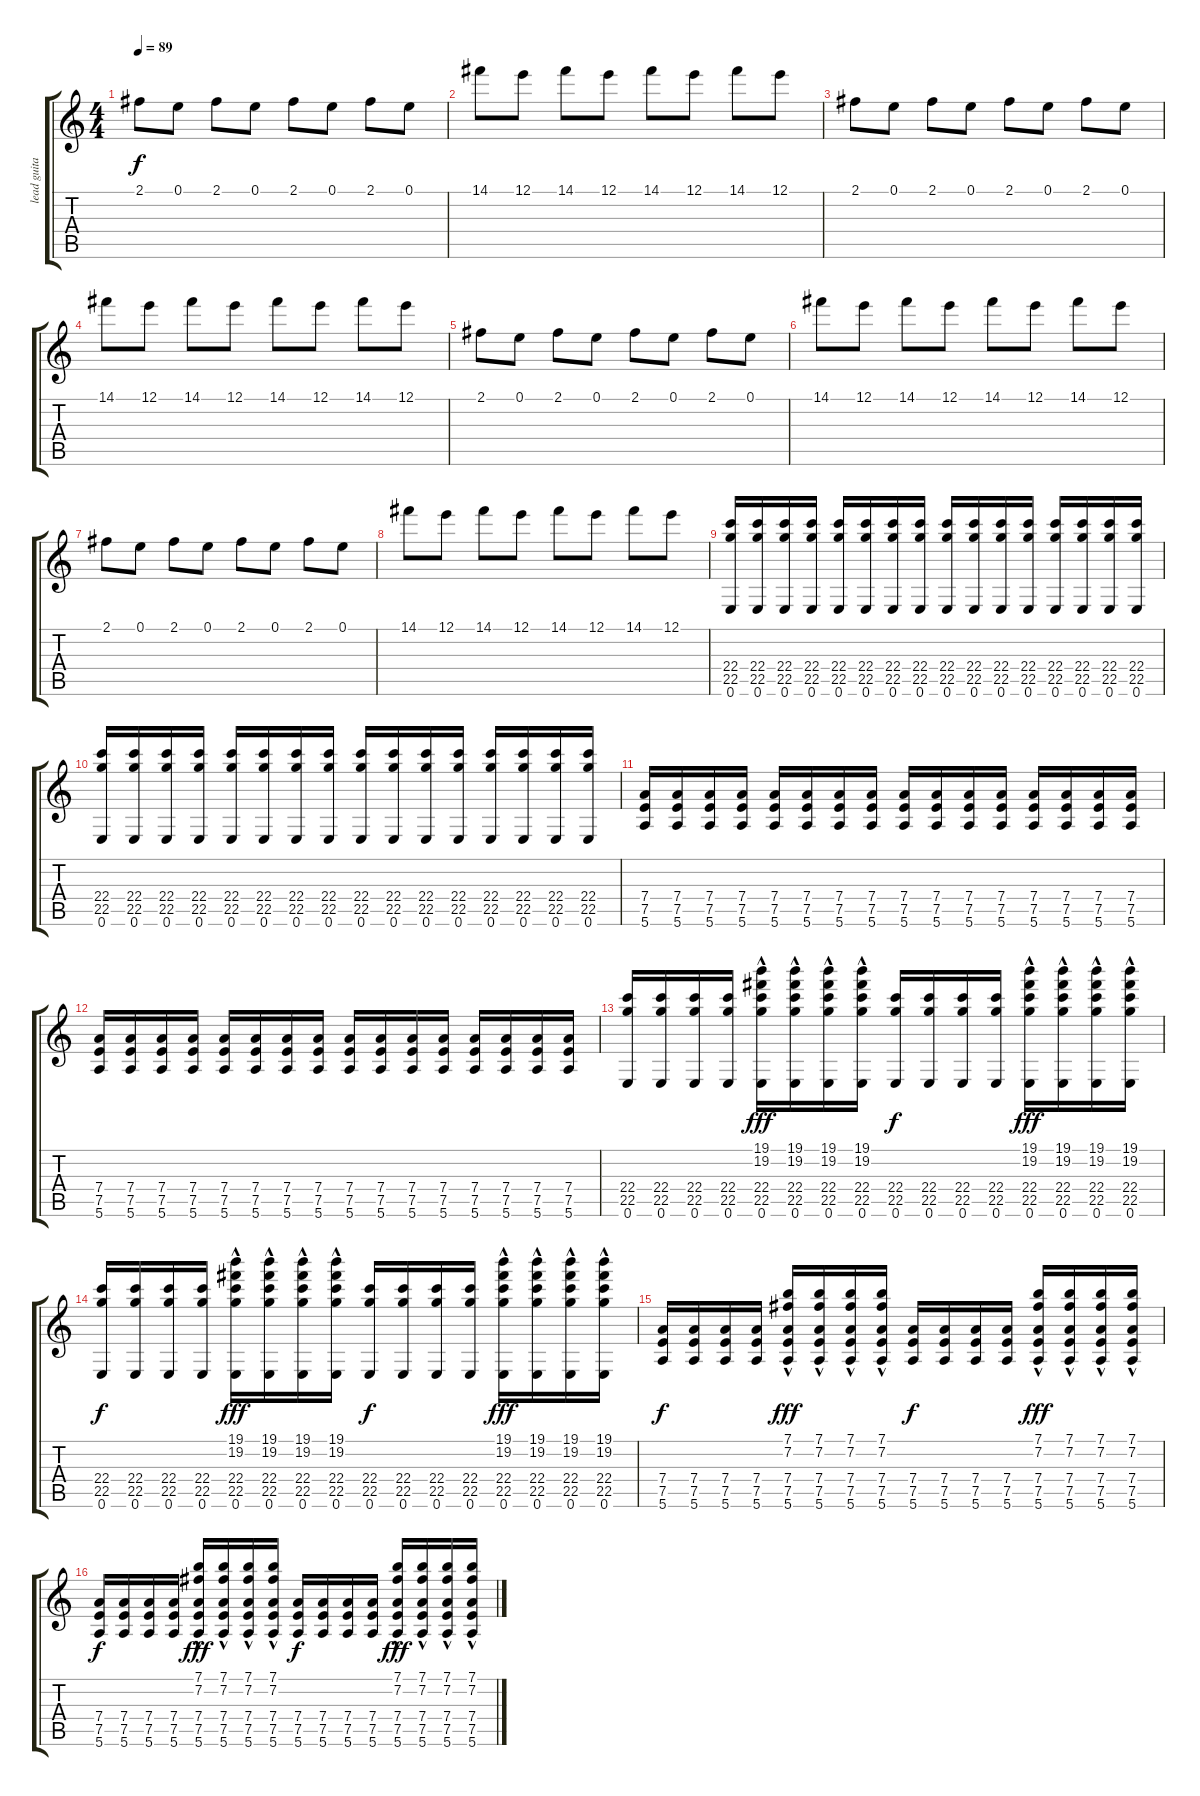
\track ("lead guitar" "lead guita") {instrument overdrivenguitar}
\staff {score tabs}
\tuning (E4 B3 G3 D3 A2 E2) {hide}
\ts (4 4)
\tempo 89
\clef g2
\ks c
2.1.8{dy f volume 3} 0.1.8 2.1.8 0.1.8 2.1.8 0.1.8 2.1.8 0.1.8 |
14.1.8 12.1.8 14.1.8 12.1.8 14.1.8 12.1.8 14.1.8 12.1.8 |
2.1.8{volume 3} 0.1.8 2.1.8 0.1.8 2.1.8 0.1.8 2.1.8 0.1.8 |
14.1.8 12.1.8 14.1.8 12.1.8 14.1.8 12.1.8 14.1.8 12.1.8 |
2.1.8{volume 3} 0.1.8 2.1.8 0.1.8 2.1.8 0.1.8 2.1.8 0.1.8 |
14.1.8 12.1.8 14.1.8 12.1.8 14.1.8 12.1.8 14.1.8 12.1.8 |
2.1.8{volume 3} 0.1.8 2.1.8 0.1.8 2.1.8 0.1.8 2.1.8 0.1.8 |
14.1.8 12.1.8 14.1.8 12.1.8 14.1.8 12.1.8 14.1.8 12.1.8 |
(22.4 22.5 0.6).16{volume 7} (22.4 22.5 0.6).16 (22.4 22.5 0.6).16 (22.4 22.5 0.6).16 (22.4 22.5 0.6).16 (22.4 22.5 0.6).16 (22.4 22.5 0.6).16 (22.4 22.5 0.6).16 (22.4 22.5 0.6).16{volume 7} (22.4 22.5 0.6).16 (22.4 22.5 0.6).16 (22.4 22.5 0.6).16 (22.4 22.5 0.6).16 (22.4 22.5 0.6).16 (22.4 22.5 0.6).16 (22.4 22.5 0.6).16 |
(22.4 22.5 0.6).16{volume 7} (22.4 22.5 0.6).16 (22.4 22.5 0.6).16 (22.4 22.5 0.6).16 (22.4 22.5 0.6).16 (22.4 22.5 0.6).16 (22.4 22.5 0.6).16 (22.4 22.5 0.6).16 (22.4 22.5 0.6).16{volume 7} (22.4 22.5 0.6).16 (22.4 22.5 0.6).16 (22.4 22.5 0.6).16 (22.4 22.5 0.6).16 (22.4 22.5 0.6).16 (22.4 22.5 0.6).16 (22.4 22.5 0.6).16 |
(7.4 7.5 5.6).16 (7.4 7.5 5.6).16 (7.4 7.5 5.6).16 (7.4 7.5 5.6).16 (7.4 7.5 5.6).16 (7.4 7.5 5.6).16 (7.4 7.5 5.6).16 (7.4 7.5 5.6).16 (7.4 7.5 5.6).16 (7.4 7.5 5.6).16 (7.4 7.5 5.6).16 (7.4 7.5 5.6).16 (7.4 7.5 5.6).16 (7.4 7.5 5.6).16 (7.4 7.5 5.6).16 (7.4 7.5 5.6).16 |
(7.4 7.5 5.6).16 (7.4 7.5 5.6).16 (7.4 7.5 5.6).16 (7.4 7.5 5.6).16 (7.4 7.5 5.6).16 (7.4 7.5 5.6).16 (7.4 7.5 5.6).16 (7.4 7.5 5.6).16 (7.4 7.5 5.6).16 (7.4 7.5 5.6).16 (7.4 7.5 5.6).16 (7.4 7.5 5.6).16 (7.4 7.5 5.6).16 (7.4 7.5 5.6).16 (7.4 7.5 5.6).16 (7.4 7.5 5.6).16 |
(22.4 22.5 0.6).16{volume 7} (22.4 22.5 0.6).16 (22.4 22.5 0.6).16 (22.4 22.5 0.6).16 (19.1{hac} 19.2{hac} 22.4 22.5 0.6).16{dy fff} (19.1{hac} 19.2{hac} 22.4 22.5 0.6).16 (19.1{hac} 19.2{hac} 22.4 22.5 0.6).16 (19.1{hac} 19.2{hac} 22.4 22.5 0.6).16 (22.4 22.5 0.6).16{dy f volume 7} (22.4 22.5 0.6).16 (22.4 22.5 0.6).16 (22.4 22.5 0.6).16 (19.1{hac} 19.2{hac} 22.4 22.5 0.6).16{dy fff} (19.1{hac} 19.2{hac} 22.4 22.5 0.6).16 (19.1{hac} 19.2{hac} 22.4 22.5 0.6).16 (19.1{hac} 19.2{hac} 22.4 22.5 0.6).16 |
(22.4 22.5 0.6).16{dy f volume 7} (22.4 22.5 0.6).16 (22.4 22.5 0.6).16 (22.4 22.5 0.6).16 (19.1{hac} 19.2{hac} 22.4 22.5 0.6).16{dy fff} (19.1{hac} 19.2{hac} 22.4 22.5 0.6).16 (19.1{hac} 19.2{hac} 22.4 22.5 0.6).16 (19.1{hac} 19.2{hac} 22.4 22.5 0.6).16 (22.4 22.5 0.6).16{dy f volume 7} (22.4 22.5 0.6).16 (22.4 22.5 0.6).16 (22.4 22.5 0.6).16 (19.1{hac} 19.2{hac} 22.4 22.5 0.6).16{dy fff} (19.1{hac} 19.2{hac} 22.4 22.5 0.6).16 (19.1{hac} 19.2{hac} 22.4 22.5 0.6).16 (19.1{hac} 19.2{hac} 22.4 22.5 0.6).16 |
(7.4 7.5 5.6).16{dy f} (7.4 7.5 5.6).16 (7.4 7.5 5.6).16 (7.4 7.5 5.6).16 (7.1{hac} 7.2{hac} 7.4 7.5 5.6).16{dy fff} (7.1{hac} 7.2{hac} 7.4 7.5 5.6).16 (7.1{hac} 7.2{hac} 7.4 7.5 5.6).16 (7.1{hac} 7.2{hac} 7.4 7.5 5.6).16 (7.4 7.5 5.6).16{dy f} (7.4 7.5 5.6).16 (7.4 7.5 5.6).16 (7.4 7.5 5.6).16 (7.1{hac} 7.2{hac} 7.4 7.5 5.6).16{dy fff} (7.1{hac} 7.2{hac} 7.4 7.5 5.6).16 (7.1{hac} 7.2{hac} 7.4 7.5 5.6).16 (7.1{hac} 7.2{hac} 7.4 7.5 5.6).16 |
(7.4 7.5 5.6).16{dy f} (7.4 7.5 5.6).16 (7.4 7.5 5.6).16 (7.4 7.5 5.6).16 (7.1{hac} 7.2{hac} 7.4 7.5 5.6).16{dy fff} (7.1{hac} 7.2{hac} 7.4 7.5 5.6).16 (7.1{hac} 7.2{hac} 7.4 7.5 5.6).16 (7.1{hac} 7.2{hac} 7.4 7.5 5.6).16 (7.4 7.5 5.6).16{dy f} (7.4 7.5 5.6).16 (7.4 7.5 5.6).16 (7.4 7.5 5.6).16 (7.1{hac} 7.2{hac} 7.4 7.5 5.6).16{dy fff} (7.1{hac} 7.2{hac} 7.4 7.5 5.6).16 (7.1{hac} 7.2{hac} 7.4 7.5 5.6).16 (7.1{hac} 7.2{hac} 7.4 7.5 5.6).16
